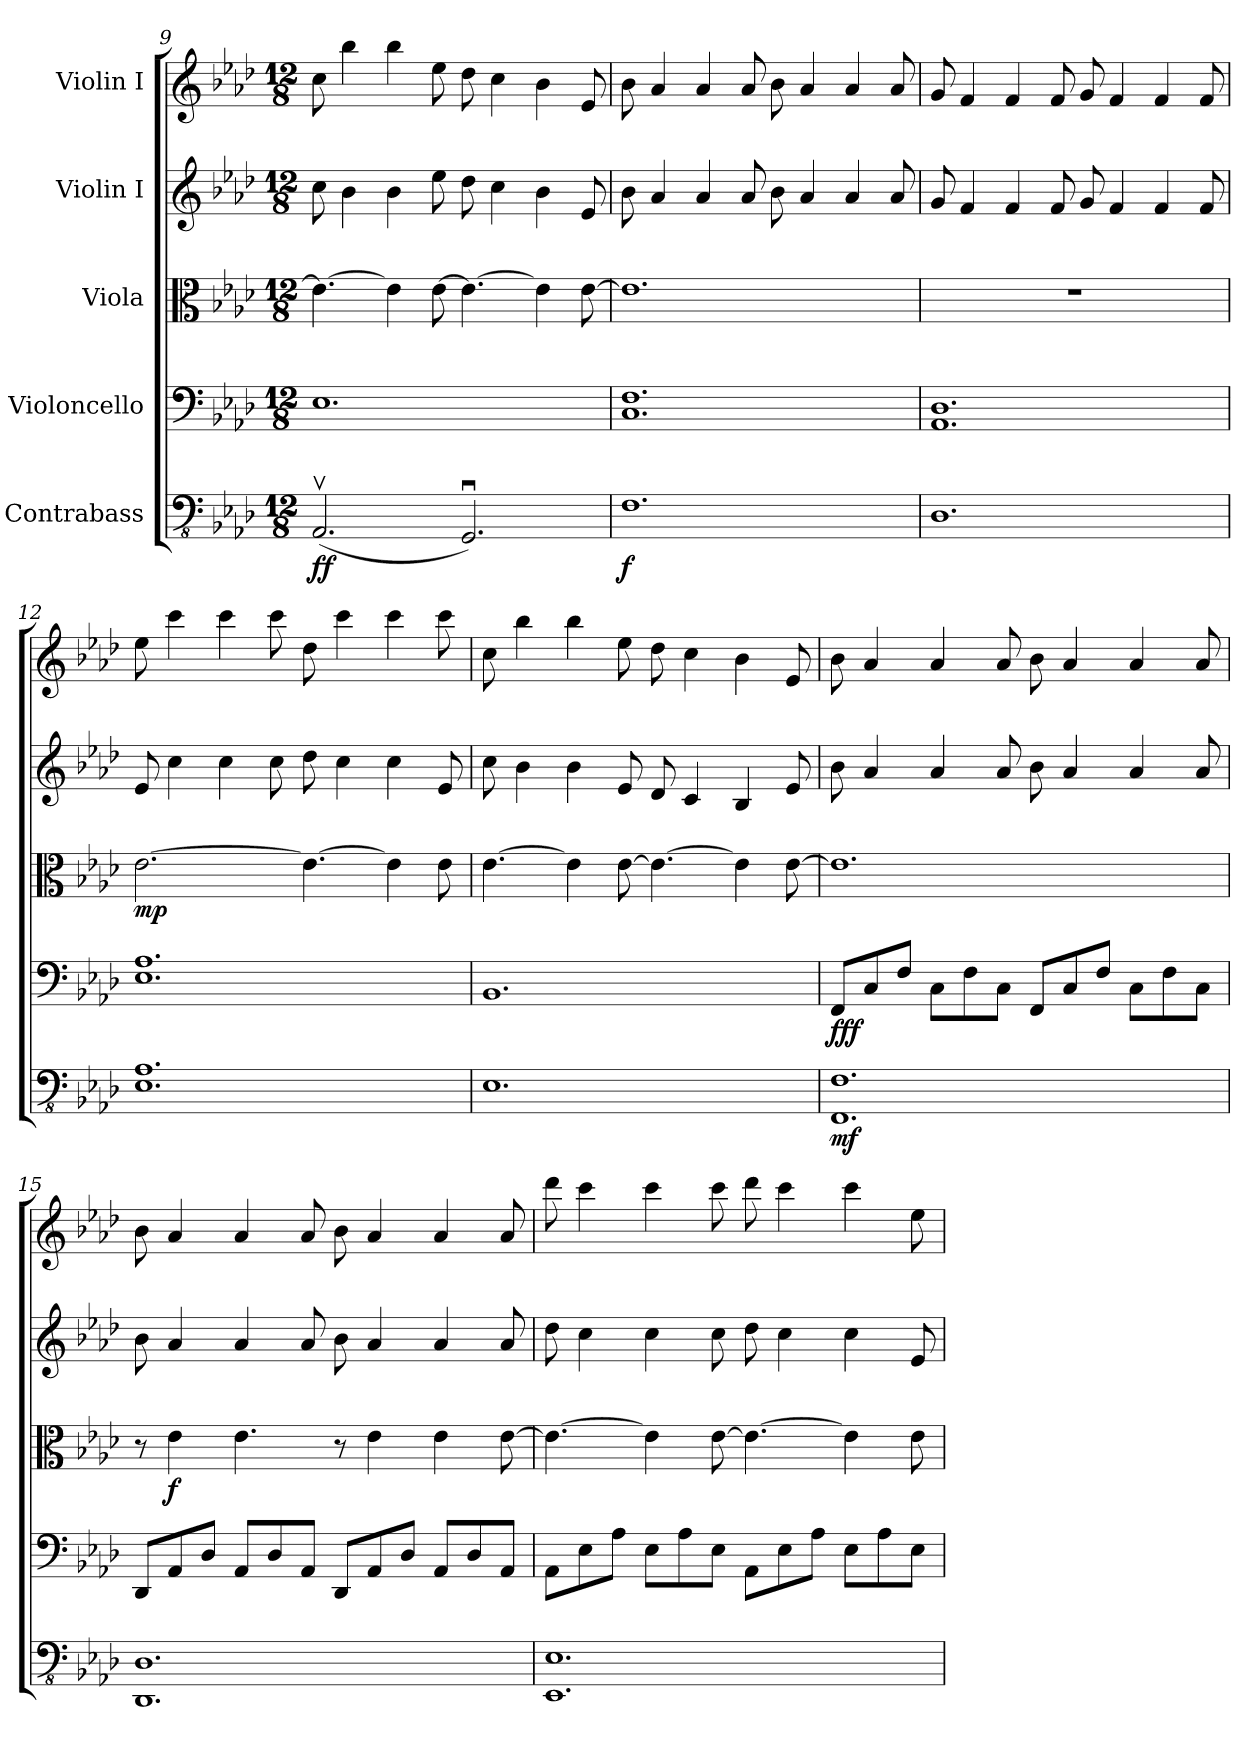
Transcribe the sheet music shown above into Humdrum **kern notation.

**kern	**dynam	**kern	**dynam	**kern	**dynam	**kern	**kern
*part5	*part5	*part4	*part4	*part3	*part3	*part2	*part1
*staff5	*staff5	*staff4	*staff4	*staff3	*staff3	*staff2	*staff1
*I"Contrabass	*	*I"Violoncello	*	*I"Viola	*	*I"Violin I	*I"Violin I
*clefFv4	*	*clefF4	*	*clefC3	*	*clefG2	*clefG2
*k[b-e-a-d-]	*	*k[b-e-a-d-]	*	*k[b-e-a-d-]	*	*k[b-e-a-d-]	*k[b-e-a-d-]
*M12/8	*	*M12/8	*	*M12/8	*	*M12/8	*M12/8
=9	=9	=9	=9	=9	=9	=9	=9
!	!LO:DY:b	!	!	!	!	!	!
(2.AAA-v/	ff	1.E-	.	4.e-\_	.	8cc\	8cc\
.	.	.	.	.	.	4b-\	4bb-\
.	.	.	.	4e-\]	.	4b-\	4bb-\
.	.	.	.	[8e-\	.	8ee-\	8ee-\
2.GGGu/)	.	.	.	4.e-\_	.	8dd-\	8dd-\
.	.	.	.	.	.	4cc\	4cc\
.	.	.	.	4e-\]	.	4b-\	4b-\
.	.	.	.	[8e-\	.	8e-/	8e-/
!!LO:LB:g=z
=10	=10	=10	=10	=10	=10	=10	=10
!	!LO:DY:b	!	!	!	!	!	!
1.FF	f	1.C 1.F	.	1.e-]	.	8b-\	8b-\
.	.	.	.	.	.	4a-/	4a-/
.	.	.	.	.	.	4a-/	4a-/
.	.	.	.	.	.	8a-/	8a-/
.	.	.	.	.	.	8b-\	8b-\
.	.	.	.	.	.	4a-/	4a-/
.	.	.	.	.	.	4a-/	4a-/
.	.	.	.	.	.	8a-/	8a-/
=11	=11	=11	=11	=11	=11	=11	=11
1.DD-	.	1.AA- 1.D-	.	1.r	.	8g/	8g/
.	.	.	.	.	.	4f/	4f/
.	.	.	.	.	.	4f/	4f/
.	.	.	.	.	.	8f/	8f/
.	.	.	.	.	.	8g/	8g/
.	.	.	.	.	.	4f/	4f/
.	.	.	.	.	.	4f/	4f/
.	.	.	.	.	.	8f/	8f/
=12	=12	=12	=12	=12	=12	=12	=12
!	!	!	!	!	!LO:DY:b	!	!
1.EE- 1.AA-	.	1.E- 1.A-	.	[2.e-\	mp	8e-/	8ee-\
.	.	.	.	.	.	4cc\	4ccc\
.	.	.	.	.	.	4cc\	4ccc\
.	.	.	.	.	.	8cc\	8ccc\
.	.	.	.	4.e-\_	.	8dd-\	8dd-\
.	.	.	.	.	.	4cc\	4ccc\
.	.	.	.	4e-\]	.	4cc\	4ccc\
.	.	.	.	8e-\	.	8e-/	8ccc\
=13	=13	=13	=13	=13	=13	=13	=13
1.EE-	.	1.BB-	.	[4.e-\	.	8cc\	8cc\
.	.	.	.	.	.	4b-\	4bb-\
.	.	.	.	4e-\]	.	4b-\	4bb-\
.	.	.	.	[8e-\	.	8e-/	8ee-\
.	.	.	.	4.e-\_	.	8d-/	8dd-\
.	.	.	.	.	.	4c/	4cc\
.	.	.	.	4e-\]	.	4B-/	4b-\
.	.	.	.	[8e-\	.	8e-/	8e-/
=14	=14	=14	=14	=14	=14	=14	=14
!!LO:REH:place=s1:a:B:fs=14:t=B
*	*	*	*	*	*	*	*MM120
!	!LO:DY:b	!	!LO:DY:b	!	!	!	!
1.FFF 1.FF	mf	8FF/L	fff	1.e-]	.	8b-\	8b-\
.	.	8C/	.	.	.	4a-/	4a-/
.	.	8F/J	.	.	.	.	.
.	.	8C\L	.	.	.	4a-/	4a-/
.	.	8F\	.	.	.	.	.
.	.	8C\J	.	.	.	8a-/	8a-/
.	.	8FF/L	.	.	.	8b-\	8b-\
.	.	8C/	.	.	.	4a-/	4a-/
.	.	8F/J	.	.	.	.	.
.	.	8C\L	.	.	.	4a-/	4a-/
.	.	8F\	.	.	.	.	.
.	.	8C\J	.	.	.	8a-/	8a-/
=15	=15	=15	=15	=15	=15	=15	=15
1.DDD- 1.DD-	.	8DD-/L	.	8r	.	8b-\	8b-\
!	!	!	!	!	!LO:DY:b	!	!
.	.	8AA-/	.	4e-\	f	4a-/	4a-/
.	.	8D-/J	.	.	.	.	.
.	.	8AA-/L	.	4.e-\	.	4a-/	4a-/
.	.	8D-/	.	.	.	.	.
.	.	8AA-/J	.	.	.	8a-/	8a-/
.	.	8DD-/L	.	8r	.	8b-\	8b-\
.	.	8AA-/	.	4e-\	.	4a-/	4a-/
.	.	8D-/J	.	.	.	.	.
.	.	8AA-/L	.	4e-\	.	4a-/	4a-/
.	.	8D-/	.	.	.	.	.
.	.	8AA-/J	.	[8e-\	.	8a-/	8a-/
!!LO:LB:g=z
=16	=16	=16	=16	=16	=16	=16	=16
1.EEE- 1.EE-	.	8AA-\L	.	4.e-\_	.	8dd-\	8ddd-\
.	.	8E-\	.	.	.	4cc\	4ccc\
.	.	8A-\J	.	.	.	.	.
.	.	8E-\L	.	4e-\]	.	4cc\	4ccc\
.	.	8A-\	.	.	.	.	.
.	.	8E-\J	.	[8e-\	.	8cc\	8ccc\
.	.	8AA-\L	.	4.e-\_	.	8dd-\	8ddd-\
.	.	8E-\	.	.	.	4cc\	4ccc\
.	.	8A-\J	.	.	.	.	.
.	.	8E-\L	.	4e-\]	.	4cc\	4ccc\
.	.	8A-\	.	.	.	.	.
.	.	8E-\J	.	8e-\	.	8e-/	8ee-\
=	=	=	=	=	=	=	=
*-	*-	*-	*-	*-	*-	*-	*-
